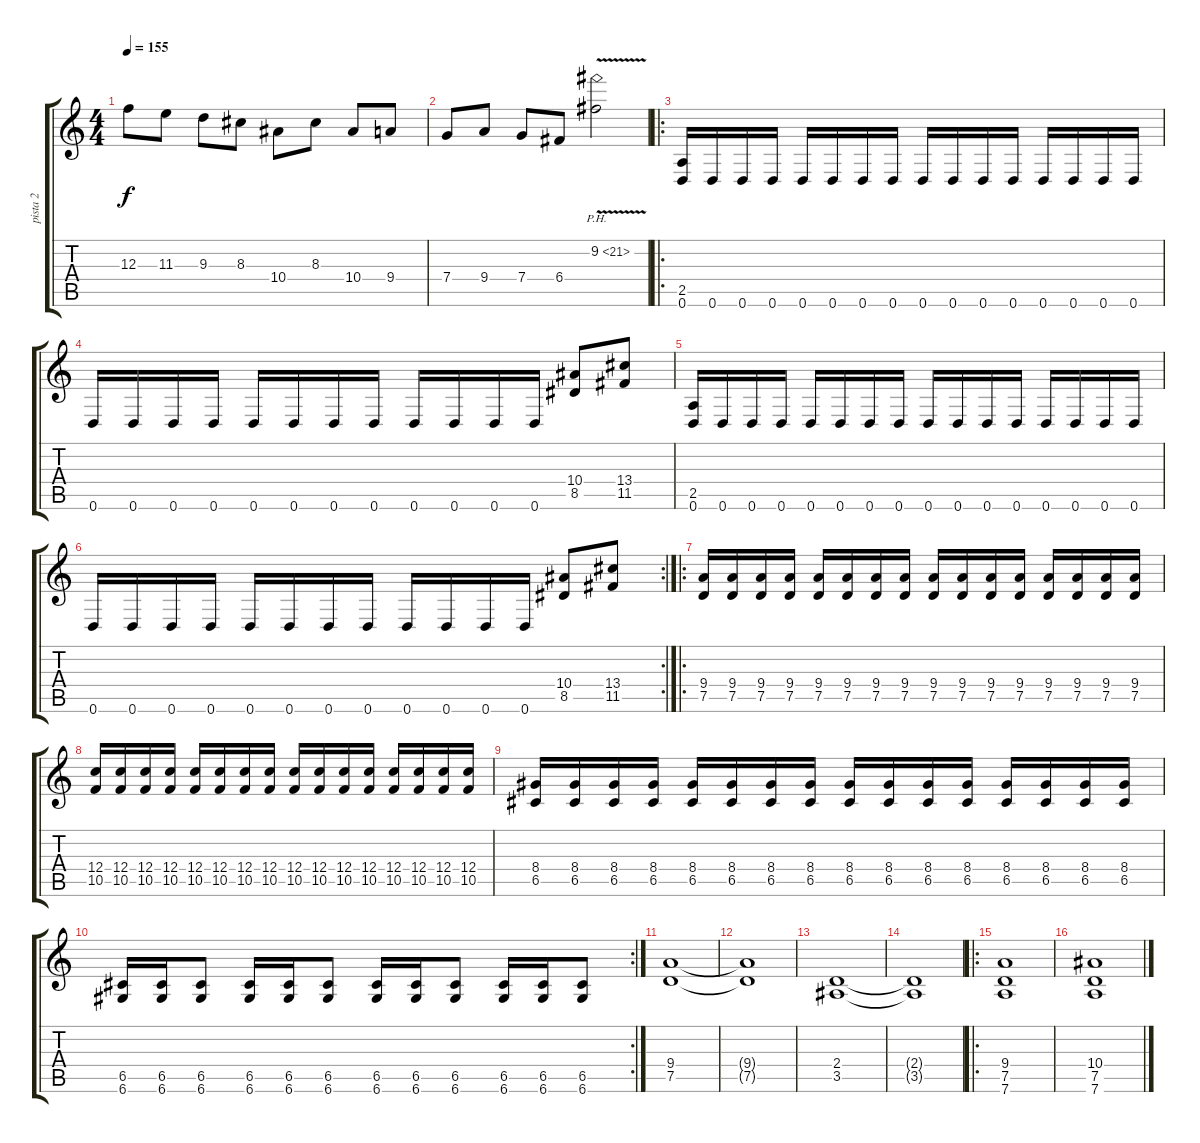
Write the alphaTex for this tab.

\track ("pista 2" "pista 2") {instrument distortionguitar}
\staff {score tabs}
\tuning (D4 A3 F3 C3 G2 D2) {hide}
\ts (4 4)
\tempo 155
\clef g2
\ks c
12.3.8{dy f} 11.3.8 9.3.8 8.3.8 10.4.8 8.3.8 10.4.8 9.4.8 |
7.4.8 9.4.8 7.4.8 6.4.8 9.2{ph 12 v}.2 |
\ro
(2.5 0.6).16 0.6.16 0.6.16 0.6.16 0.6.16 0.6.16 0.6.16 0.6.16 0.6.16 0.6.16 0.6.16 0.6.16 0.6.16 0.6.16 0.6.16 0.6.16 |
0.6.16 0.6.16 0.6.16 0.6.16 0.6.16 0.6.16 0.6.16 0.6.16 0.6.16 0.6.16 0.6.16 0.6.16 (10.4 8.5).8 (13.4 11.5).8 |
(2.5 0.6).16 0.6.16 0.6.16 0.6.16 0.6.16 0.6.16 0.6.16 0.6.16 0.6.16 0.6.16 0.6.16 0.6.16 0.6.16 0.6.16 0.6.16 0.6.16 |
\rc 2
0.6.16 0.6.16 0.6.16 0.6.16 0.6.16 0.6.16 0.6.16 0.6.16 0.6.16 0.6.16 0.6.16 0.6.16 (10.4 8.5).8 (13.4 11.5).8 |
\ro
(9.4 7.5).16 (9.4 7.5).16 (9.4 7.5).16 (9.4 7.5).16 (9.4 7.5).16 (9.4 7.5).16 (9.4 7.5).16 (9.4 7.5).16 (9.4 7.5).16 (9.4 7.5).16 (9.4 7.5).16 (9.4 7.5).16 (9.4 7.5).16 (9.4 7.5).16 (9.4 7.5).16 (9.4 7.5).16 |
(12.4 10.5).16 (12.4 10.5).16 (12.4 10.5).16 (12.4 10.5).16 (12.4 10.5).16 (12.4 10.5).16 (12.4 10.5).16 (12.4 10.5).16 (12.4 10.5).16 (12.4 10.5).16 (12.4 10.5).16 (12.4 10.5).16 (12.4 10.5).16 (12.4 10.5).16 (12.4 10.5).16 (12.4 10.5).16 |
(8.4 6.5).16 (8.4 6.5).16 (8.4 6.5).16 (8.4 6.5).16 (8.4 6.5).16 (8.4 6.5).16 (8.4 6.5).16 (8.4 6.5).16 (8.4 6.5).16 (8.4 6.5).16 (8.4 6.5).16 (8.4 6.5).16 (8.4 6.5).16 (8.4 6.5).16 (8.4 6.5).16 (8.4 6.5).16 |
\rc 2
(6.5 6.6).16 (6.5 6.6).16 (6.5 6.6).8 (6.5 6.6).16 (6.5 6.6).16 (6.5 6.6).8 (6.5 6.6).16 (6.5 6.6).16 (6.5 6.6).8 (6.5 6.6).16 (6.5 6.6).16 (6.5 6.6).8 |
(9.4 7.5).1 |
(9.4{t} 7.5{t}).1 |
(2.4 3.5).1 |
(2.4{t} 3.5{t}).1 |
\ro
(9.4 7.5 7.6).1 |
(10.4 7.5 7.6).1
